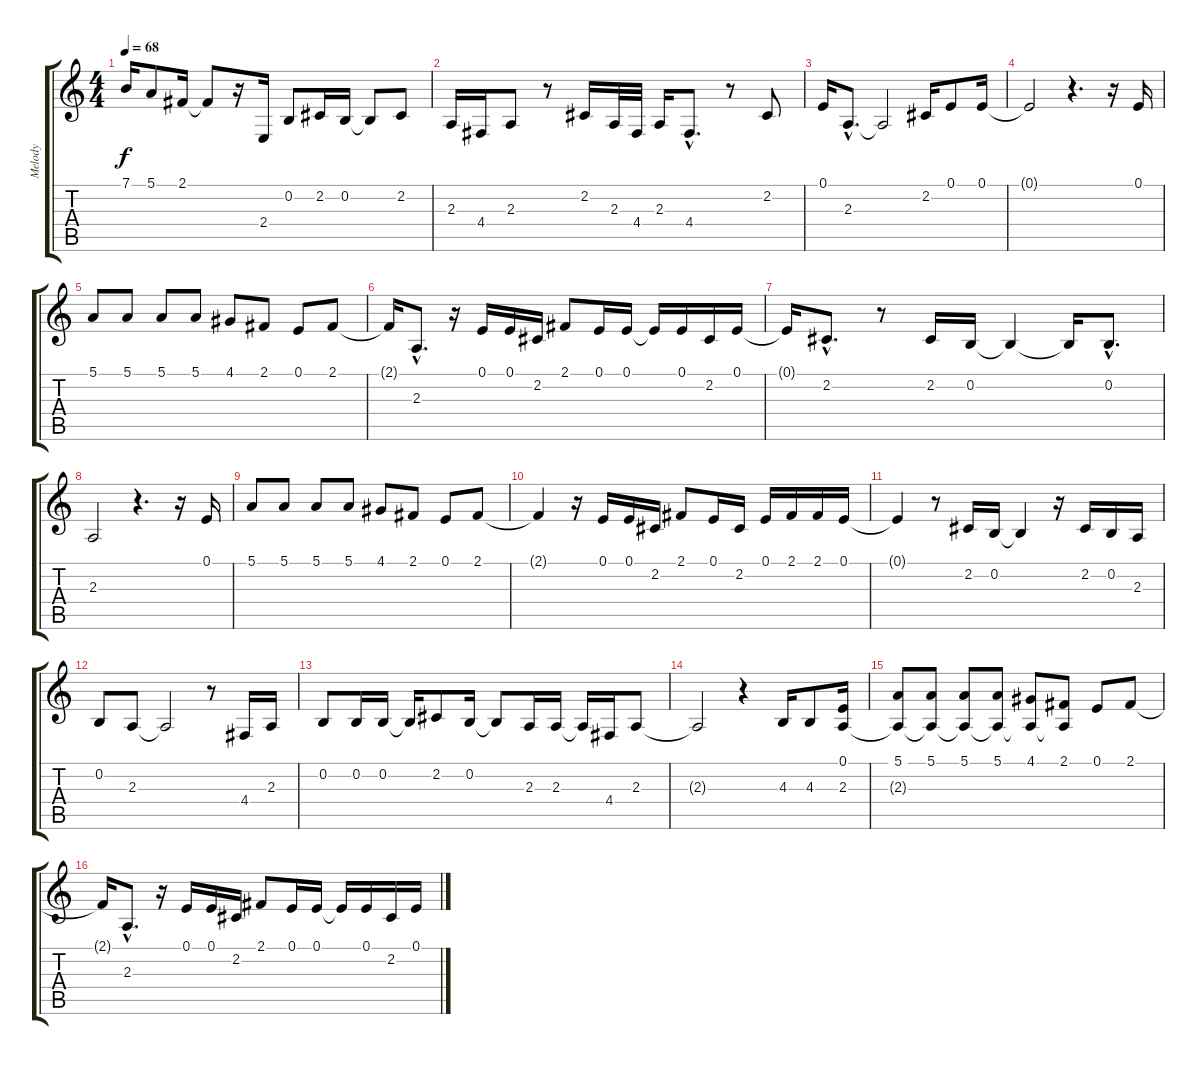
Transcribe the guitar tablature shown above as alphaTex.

\track ("Melody" "Melody") {instrument electricpiano2}
\staff {score tabs}
\tuning (E4 B3 G3 D3 A2 E2) {hide}
\ts (4 4)
\tempo 68
\clef g2
\ks c
7.1{t}.16{dy f} 5.1.8 2.1.16 2.1{t}.8 r.16 2.4.16 0.2.8 2.2.16 0.2.16 0.2{t}.8 2.2.8 |
2.3.16 4.4.16 2.3.8 r.8 2.2.16 2.3.32 4.4.32 2.3.16 4.4{hac}.8{d} r.8 2.2.8 |
0.1.16 2.3{hac}.8{d} 2.3{t}.2 2.2.16 0.1.8 0.1.16 |
0.1{t}.2 r.4{d} r.16 0.1.16 |
5.1.8 5.1.8 5.1.8 5.1.8 4.1.8 2.1.8 0.1.8 2.1.8 |
2.1{t}.16 2.3{hac}.8{d} r.16 0.1.16 0.1.16 2.2.16 2.1.8 0.1.16 0.1.16 0.1{t}.16 0.1.16 2.2.16 0.1.16 |
0.1{t}.16 2.2{hac}.8{d} r.8 2.2.16 0.2.16 0.2{t}.4 0.2{t}.16 0.2{hac}.8{d} |
2.3.2 r.4{d} r.16 0.1.16 |
5.1.8 5.1.8 5.1.8 5.1.8 4.1.8 2.1.8 0.1.8 2.1.8 |
2.1{t}.4 r.16 0.1.16 0.1.16 2.2.16 2.1.8 0.1.16 2.2.16 0.1.16 2.1.16 2.1.16 0.1.16 |
0.1{t}.4 r.8 2.2.16 0.2.16 0.2{t}.4 r.16 2.2.16 0.2.16 2.3.16 |
0.2.8 2.3.8 2.3{t}.2 r.8 4.4.16 2.3.16 |
0.2.8 0.2.16 0.2.16 0.2{t}.16 2.2.8 0.2.16 0.2{t}.8 2.3.16 2.3.16 2.3{t}.16 4.4.16 2.3.8 |
2.3{t}.2 r.4 4.3.16 4.3.8 (0.1 2.3).16 |
(5.1 2.3{t}).8 (5.1 2.3{t}).8 (5.1 2.3{t}).8 (5.1 2.3{t}).8 (4.1 2.3{t}).8 (2.1 2.3{t}).8 0.1.8 2.1.8 |
2.1{t}.16 2.3{hac}.8{d} r.16 0.1.16 0.1.16 2.2.16 2.1.8 0.1.16 0.1.16 0.1{t}.16 0.1.16 2.2.16 0.1.16
